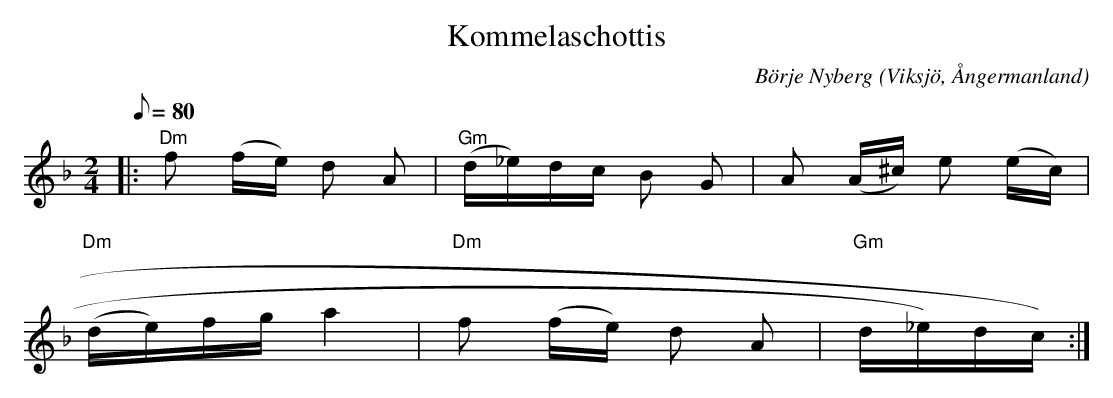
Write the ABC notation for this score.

X:1
T:Kommelaschottis
C:Börje Nyberg
O:Viksjö, Ångermanland
M:2/4
L:1/8
Q:80
K:Dm
|: "Dm"f (f/2e/2) d A | "Gm"(d/2_e/2)d/2c/2 B G | A (A/2^c/2) e (e/2c/2) |
 "Dm"(d/2e/2)f/2g/2 a2 | "Dm"f (f/2e/2) d A | "Gm" /d/2_e/2)d/2c/2):|
